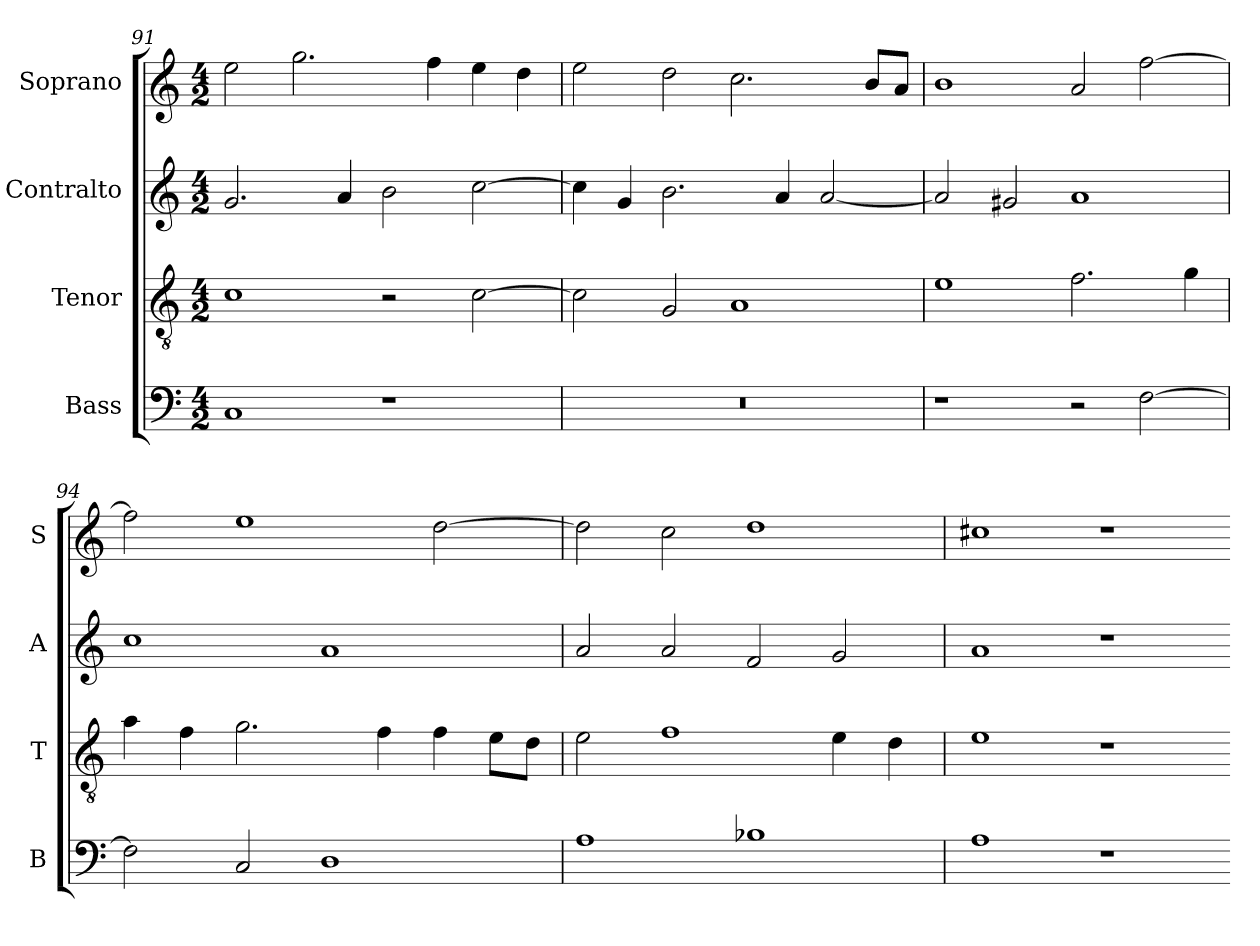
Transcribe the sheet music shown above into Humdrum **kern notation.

**kern	**kern	**kern	**kern
*part4	*part3	*part2	*part1
*staff4	*staff3	*staff2	*staff1
*I"Bass	*I"Tenor	*I"Contralto	*I"Soprano
*I'B	*I'T	*I'A	*I'S
*clefF4	*clefGv2	*clefG2	*clefG2
*k[]	*k[]	*k[]	*k[]
*A:aeo	*A:aeo	*A:aeo	*A:aeo
*M4/2	*M4/2	*M4/2	*M4/2
=91	=91	=91	=91
1C	1c	2.g	2ee
.	.	.	2.gg
.	.	4a	.
1r	2r	2b	.
.	.	.	4ff
.	[2c	[2cc	4ee
.	.	.	4dd
=92	=92	=92	=92
0r	2c]	4cc]	2ee
.	.	4g	.
.	2G	2.b	2dd
.	1A	.	2.cc
.	.	4a	.
.	.	[2a	.
.	.	.	8b/L
.	.	.	8a/J
=93	=93	=93	=93
1r	1e	2a]	1b
.	.	2g#X	.
2r	2.f	1a	2a
[2F	.	.	[2ff
.	4g	.	.
=94	=94	=94	=94
2F]	4a	1cc	2ff]
.	4f	.	.
2C	2.g	.	1ee
1D	.	1a	.
.	4f	.	.
.	4f	.	[2dd
.	8e\L	.	.
.	8d\J	.	.
=95	=95	=95	=95
1A	2e	2a	2dd]
.	1f	2a	2cc
1B-X	.	2f	1dd
.	4e	2g	.
.	4d	.	.
=96	=96	=96	=96
1A	1e	1a	1cc#X
1r	1r	1r	1r
=-	=-	=-	=-
*-	*-	*-	*-
